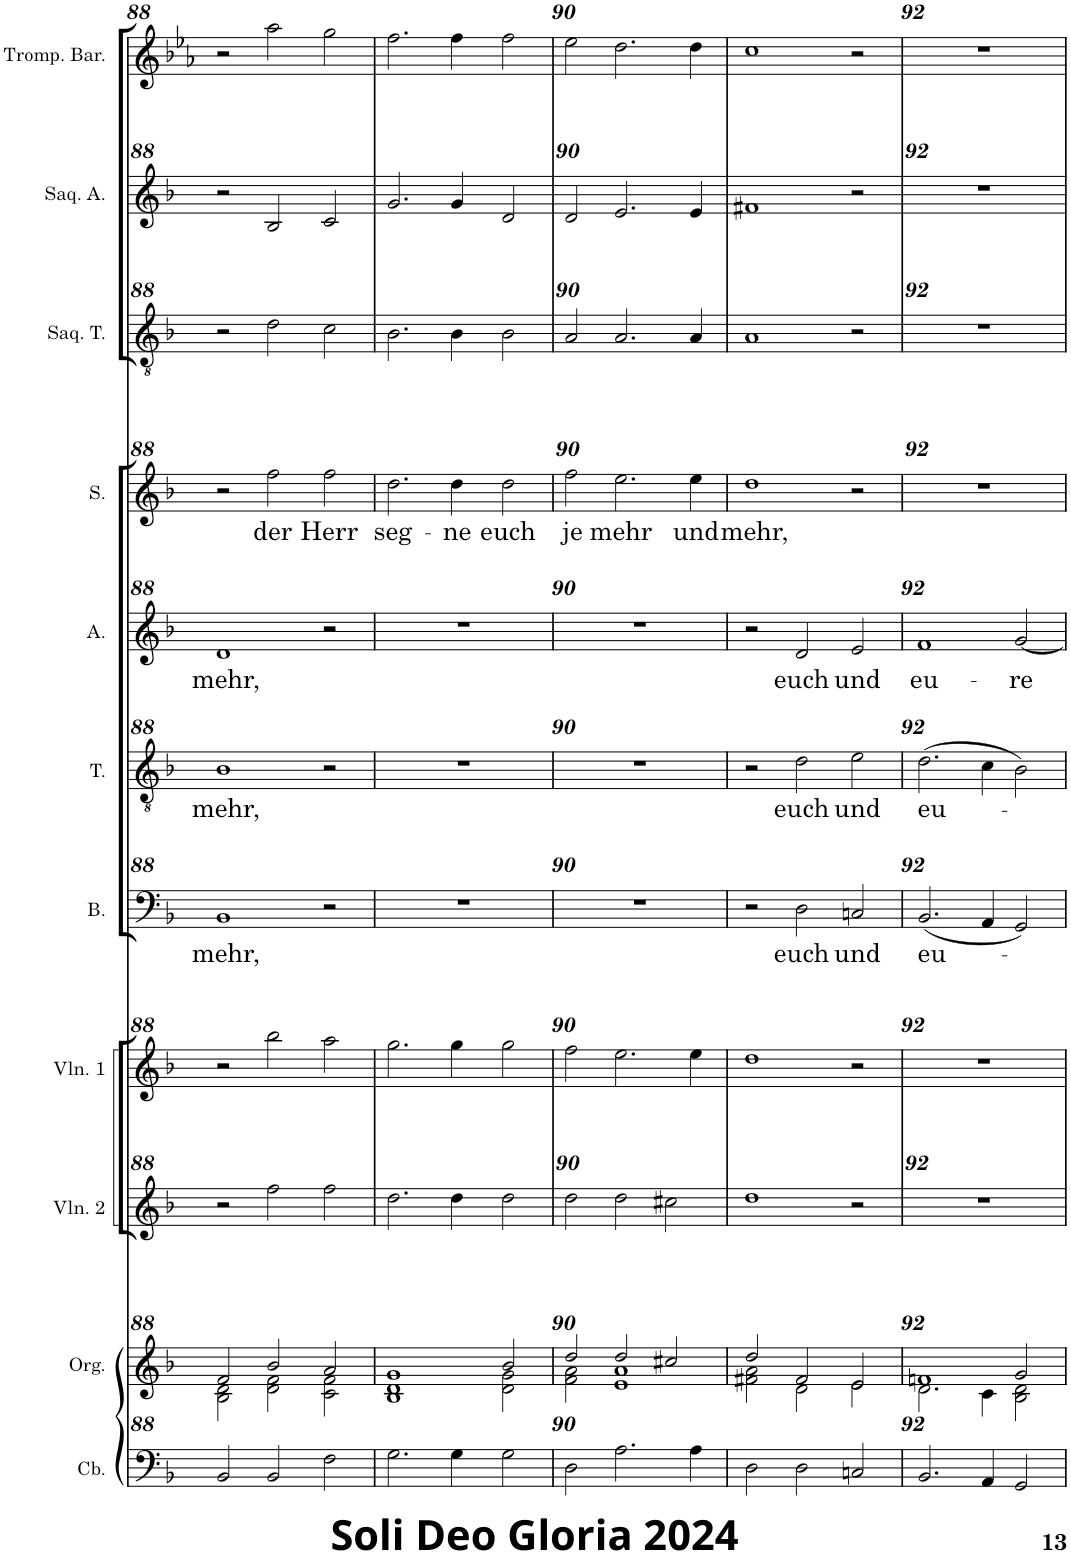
**kern	**kern	**kern	**kern	**kern	**text	**kern	**text	**kern	**text	**kern	**text	**kern	**kern	**kern
*part11	*part10	*part9	*part8	*part7	*part7	*part6	*part6	*part5	*part5	*part4	*part4	*part3	*part2	*part1
*staff11	*staff10	*staff9	*staff8	*staff7	*staff7	*staff6	*staff6	*staff5	*staff5	*staff4	*staff4	*staff3	*staff2	*staff1
*I"Contrebasse	*I"Orgue	*I"Violon 2	*I"Violon 1	*I"Basse	*	*I"Ténor	*	*I"Alto	*	*I"Soprano	*	*I"Saqueboute Ténor	*I"Saqueboute Alto	*I"Trompette Baroque en ré
*I'Cb.	*I'Org.	*I'Vln. 2	*I'Vln. 1	*I'B.	*	*I'T.	*	*I'A.	*	*I'S.	*	*I'Saq. T.	*I'Saq. A.	*I'Tromp. Bar.
!!LO:PB:g=z
*clefF4	*clefG2	*clefG2	*clefG2	*clefF4	*	*clefGv2	*	*clefG2	*	*clefG2	*	*clefGv2	*clefG2	*clefG2
*Trd7c12	*	*	*	*	*	*	*	*	*	*	*	*	*	*Trd-1c-2
*k[b-]	*k[b-]	*k[b-]	*k[b-]	*k[b-]	*	*k[b-]	*	*k[b-]	*	*k[b-]	*	*k[b-]	*k[b-]	*k[b-e-a-]
*M3/2	*M3/2	*M3/2	*M3/2	*M3/2	*	*M3/2	*	*M3/2	*	*M3/2	*	*M3/2	*M3/2	*M3/2
=88	=88	=88	=88	=88	=88	=88	=88	=88	=88	=88	=88	=88	=88	=88
*	*^	*	*	*	*	*	*	*	*	*	*	*	*	*
!	!	!	!	!	!	!LO:LY:b	!	!LO:LY:b	!	!LO:LY:b	!	!	!	!	!
2BB-/	2f/	2B-\ 2d\	2r	2r	1BB-	mehr,	1B-	mehr,	1d	mehr,	2r	.	2r	2r	2r
!	!	!	!	!	!	!	!	!	!	!	!	!LO:LY:b	!	!	!
2BB-/	2b-/	2d\ 2f\	2ff\	2bb-\	.	.	.	.	.	.	2ff\	der	2d\	2B-/	2aa-\
!	!	!	!	!	!	!	!	!	!	!	!	!LO:LY:b	!	!	!
2F\	2a/	2c\ 2f\	2ff\	2aa\	2r	.	2r	.	2r	.	2ff\	Herr	2c\	2c/	2gg\
=89	=89	=89	=89	=89	=89	=89	=89	=89	=89	=89	=89	=89	=89	=89	=89
!	!	!	!	!	!	!	!	!	!	!	!	!LO:LY:b	!	!	!
2.G\	1g	1B- 1d	2.dd\	2.gg\	1.r	.	1.r	.	1.r	.	2.dd\	seg-	2.B-\	2.g/	2.ff\
!	!	!	!	!	!	!	!	!	!	!	!	!LO:LY:b	!	!	!
4G\	.	.	4dd\	4gg\	.	.	.	.	.	.	4dd\	-ne	4B-\	4g/	4ff\
!	!	!	!	!	!	!	!	!	!	!	!	!LO:LY:b	!	!	!
2G\	2b-/	2d\ 2g\	2dd\	2gg\	.	.	.	.	.	.	2dd\	euch	2B-\	2d/	2ff\
=90	=90	=90	=90	=90	=90	=90	=90	=90	=90	=90	=90	=90	=90	=90	=90
!	!	!	!	!	!	!	!	!	!	!	!	!LO:LY:b	!	!	!
2D\	2dd/	2f\ 2a\	2dd\	2ff\	1.r	.	1.r	.	1.r	.	2ff\	je	2A/	2d/	2ee-\
!	!	!	!	!	!	!	!	!	!	!	!	!LO:LY:b	!	!	!
2.A\	2dd/	1e 1a	2dd\	2.ee\	.	.	.	.	.	.	2.ee\	mehr	2.A/	2.e/	2.dd\
.	2cc#X/	.	2cc#X\	.	.	.	.	.	.	.	.	.	.	.	.
!	!	!	!	!	!	!	!	!	!	!	!	!LO:LY:b	!	!	!
4A\	.	.	.	4ee\	.	.	.	.	.	.	4ee\	und	4A/	4e/	4dd\
=91	=91	=91	=91	=91	=91	=91	=91	=91	=91	=91	=91	=91	=91	=91	=91
!	!	!	!	!	!	!	!	!	!	!	!	!LO:LY:b	!	!	!
2D\	2dd/	2f#X\ 2a\	1dd	1dd	2r	.	2r	.	2r	.	1dd	mehr,	1A	1f#X	1cc
!	!	!	!	!	!	!LO:LY:b	!	!LO:LY:b	!	!LO:LY:b	!	!	!	!	!
2D\	2f#/	2d\	.	.	2D\	euch	2d\	euch	2d/	euch	.	.	.	.	.
!	!	!	!	!	!	!LO:LY:b	!	!LO:LY:b	!	!LO:LY:b	!	!	!	!	!
2Cn/	2e/	2e\	2r	2r	2Cn/	und	2e\	und	2e/	und	2r	.	2r	2r	2r
=92	=92	=92	=92	=92	=92	=92	=92	=92	=92	=92	=92	=92	=92	=92	=92
!	!	!	!	!	!	!LO:LY:b	!	!LO:LY:b	!	!LO:LY:b	!	!	!	!	!
2.BB-/	1fn	2.d\	1.r	1.r	(2.BB-/	eu-	(2.d\	eu-	1f	eu-	1.r	.	1.r	1.r	1.r
4AA/	.	4c\	.	.	4AA/	.	4c\	.	.	.	.	.	.	.	.
!	!	!	!	!	!	!	!	!	!	!LO:LY:b	!	!	!	!	!
2GG/	2g/	2B-\ 2d\	.	.	2GG/)	.	2B-\)	.	[2g/	-re	.	.	.	.	.
*	*v	*v	*	*	*	*	*	*	*	*	*	*	*	*	*
=	=	=	=	=	=	=	=	=	=	=	=	=	=	=
*-	*-	*-	*-	*-	*-	*-	*-	*-	*-	*-	*-	*-	*-	*-
